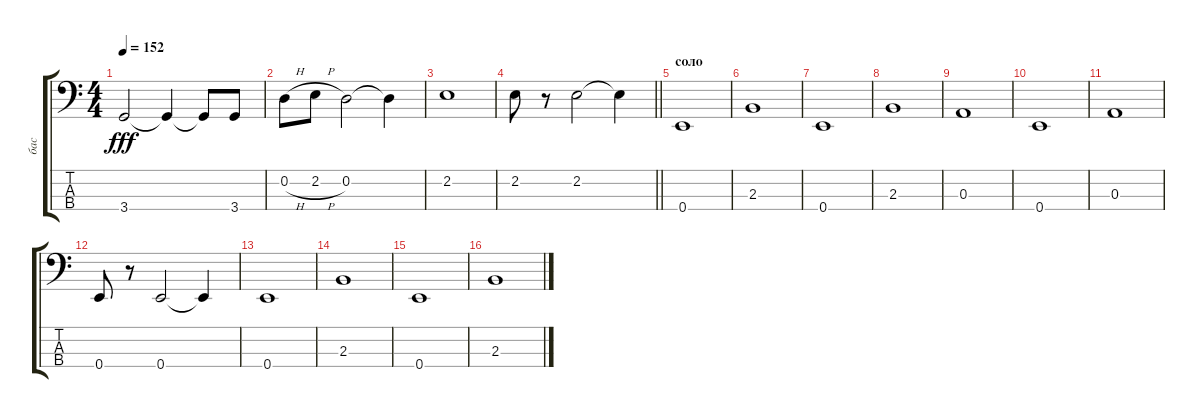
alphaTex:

\track ("бас" "бас") {instrument electricbassfinger}
\staff {score tabs}
\tuning (G2 D2 A1 E1) {hide}
\ts (4 4)
\tempo 152
\clef f4
\ks c
3.4.2{dy fff} 3.4{t}.4 3.4{t}.8 3.4.8 |
0.2{h}.8 2.2{h}.8 0.2.2 0.2{t}.4 |
2.2.1 |
\barLineRight lightlight
2.2.8 r.8 2.2.2 2.2{t}.4 |
\section ("" "соло")
0.4.1 |
2.3.1 |
0.4.1 |
2.3.1 |
0.3.1 |
0.4.1 |
0.3.1 |
0.4.8 r.8 0.4.2 0.4{t}.4 |
0.4.1 |
2.3.1 |
0.4.1 |
2.3.1
